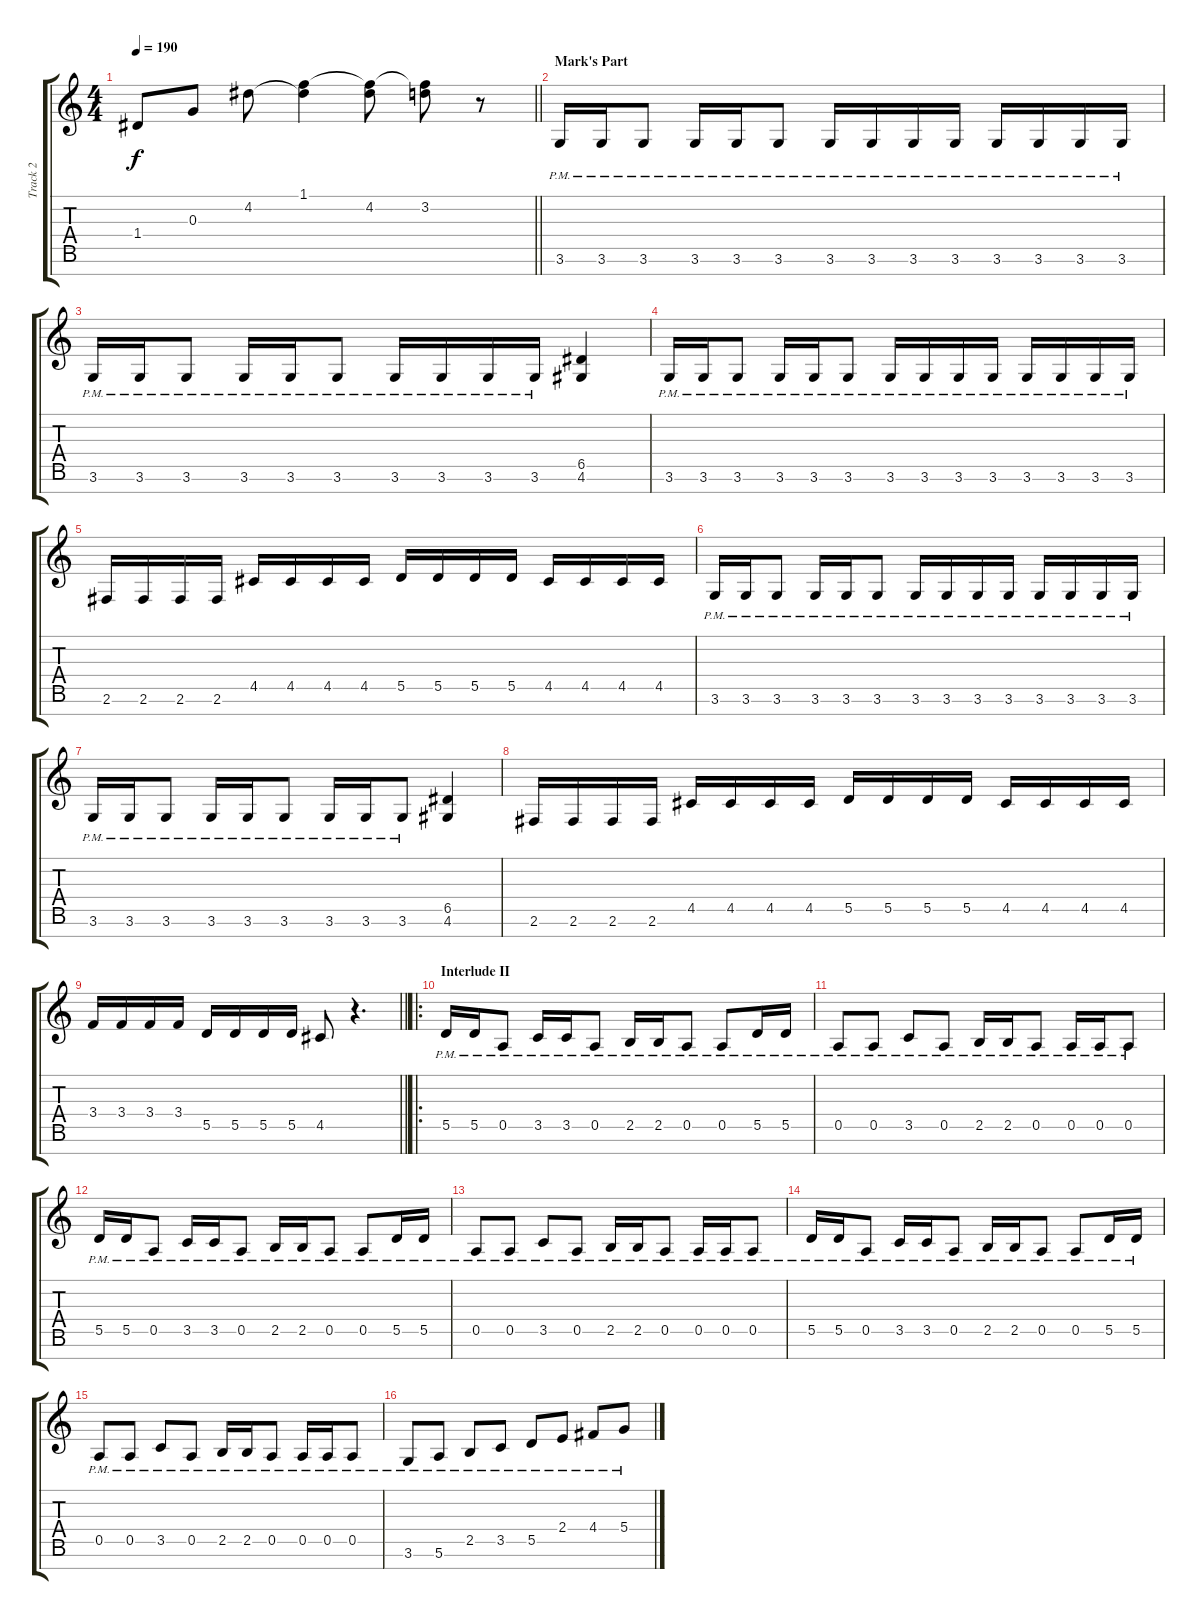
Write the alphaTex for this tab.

\track ("Track 2" "Track 2") {instrument distortionguitar}
\staff {score tabs}
\tuning (E4 B3 G3 D3 A2 E2 B1) {hide}
\ts (4 4)
\tempo 190
\clef g2
\barLineRight lightlight
\ks c
1.4.8{dy f} 0.3.8 4.2.8 (1.1 4.2{t}).4 (1.1{t} 4.2).8 (1.1{t} 3.2).8 r.8 |
\section ("" "Mark's Part")
3.6{pm}.16 3.6{pm}.16 3.6{pm}.8 3.6{pm}.16 3.6{pm}.16 3.6{pm}.8 3.6{pm}.16 3.6{pm}.16 3.6{pm}.16 3.6{pm}.16 3.6{pm}.16 3.6{pm}.16 3.6{pm}.16 3.6{pm}.16 |
3.6{pm}.16 3.6{pm}.16 3.6{pm}.8 3.6{pm}.16 3.6{pm}.16 3.6{pm}.8 3.6{pm}.16 3.6{pm}.16 3.6{pm}.16 3.6{pm}.16 (6.5 4.6).4 |
3.6{pm}.16 3.6{pm}.16 3.6{pm}.8 3.6{pm}.16 3.6{pm}.16 3.6{pm}.8 3.6{pm}.16 3.6{pm}.16 3.6{pm}.16 3.6{pm}.16 3.6{pm}.16 3.6{pm}.16 3.6{pm}.16 3.6{pm}.16 |
2.6.16 2.6.16 2.6.16 2.6.16 4.5.16 4.5.16 4.5.16 4.5.16 5.5.16 5.5.16 5.5.16 5.5.16 4.5.16 4.5.16 4.5.16 4.5.16 |
3.6{pm}.16 3.6{pm}.16 3.6{pm}.8 3.6{pm}.16 3.6{pm}.16 3.6{pm}.8 3.6{pm}.16 3.6{pm}.16 3.6{pm}.16 3.6{pm}.16 3.6{pm}.16 3.6{pm}.16 3.6{pm}.16 3.6{pm}.16 |
3.6{pm}.16 3.6{pm}.16 3.6{pm}.8 3.6{pm}.16 3.6{pm}.16 3.6{pm}.8 3.6{pm}.16 3.6{pm}.16 3.6{pm}.8 (6.5 4.6).4 |
2.6.16 2.6.16 2.6.16 2.6.16 4.5.16 4.5.16 4.5.16 4.5.16 5.5.16 5.5.16 5.5.16 5.5.16 4.5.16 4.5.16 4.5.16 4.5.16 |
\barLineRight lightlight
3.4.16 3.4.16 3.4.16 3.4.16 5.5.16 5.5.16 5.5.16 5.5.16 4.5.8 r.4{d} |
\ro
\section ("" "Interlude II")
5.5{pm}.16 5.5{pm}.16 0.5{pm}.8 3.5{pm}.16 3.5{pm}.16 0.5{pm}.8 2.5{pm}.16 2.5{pm}.16 0.5{pm}.8 0.5{pm}.8 5.5{pm}.16 5.5{pm}.16 |
0.5{pm}.8 0.5{pm}.8 3.5{pm}.8 0.5{pm}.8 2.5{pm}.16 2.5{pm}.16 0.5{pm}.8 0.5{pm}.16 0.5{pm}.16 0.5{pm}.8 |
5.5{pm}.16 5.5{pm}.16 0.5{pm}.8 3.5{pm}.16 3.5{pm}.16 0.5{pm}.8 2.5{pm}.16 2.5{pm}.16 0.5{pm}.8 0.5{pm}.8 5.5{pm}.16 5.5{pm}.16 |
0.5{pm}.8 0.5{pm}.8 3.5{pm}.8 0.5{pm}.8 2.5{pm}.16 2.5{pm}.16 0.5{pm}.8 0.5{pm}.16 0.5{pm}.16 0.5{pm}.8 |
5.5{pm}.16 5.5{pm}.16 0.5{pm}.8 3.5{pm}.16 3.5{pm}.16 0.5{pm}.8 2.5{pm}.16 2.5{pm}.16 0.5{pm}.8 0.5{pm}.8 5.5{pm}.16 5.5{pm}.16 |
0.5{pm}.8 0.5{pm}.8 3.5{pm}.8 0.5{pm}.8 2.5{pm}.16 2.5{pm}.16 0.5{pm}.8 0.5{pm}.16 0.5{pm}.16 0.5{pm}.8 |
3.6{pm}.8 5.6{pm}.8 2.5{pm}.8 3.5{pm}.8 5.5{pm}.8 2.4{pm}.8 4.4{pm}.8 5.4{pm}.8
